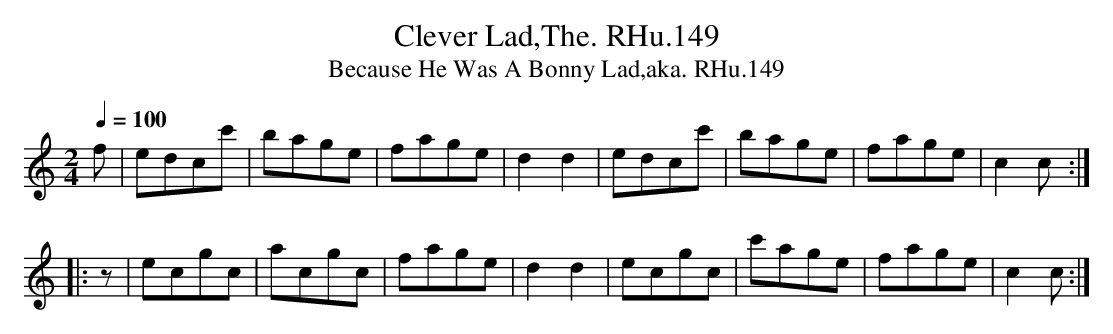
X:1
T:Clever Lad,The. RHu.149
T:Because He Was A Bonny Lad,aka. RHu.149
L:1/8
M:2/4
Q:1/4=100
K:C
f|edcc'|bage|fage|d2d2|\
edcc'|bage|fage|c2c:|!
|:z|""ecgc|acgc|fage|d2d2|\
ecgc|c'age|fage|c2c:|
